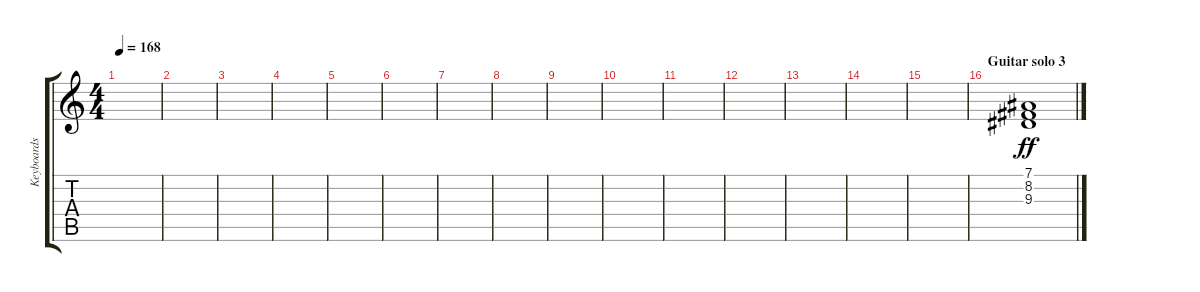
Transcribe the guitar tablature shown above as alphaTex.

\track ("Keyboards" "Keyboards") {instrument stringensemble1}
\staff {score tabs}
\tuning (Eb4 Bb3 Gb3 Db3 Ab2 Eb2) {hide}
\ts (4 4)
\tempo 168
\clef g2
\ks c
|
|
|
|
|
|
|
|
|
|
|
|
|
|
|
\section ("" "Guitar solo 3")
(7.1 8.2 9.3).1{dy ff}
